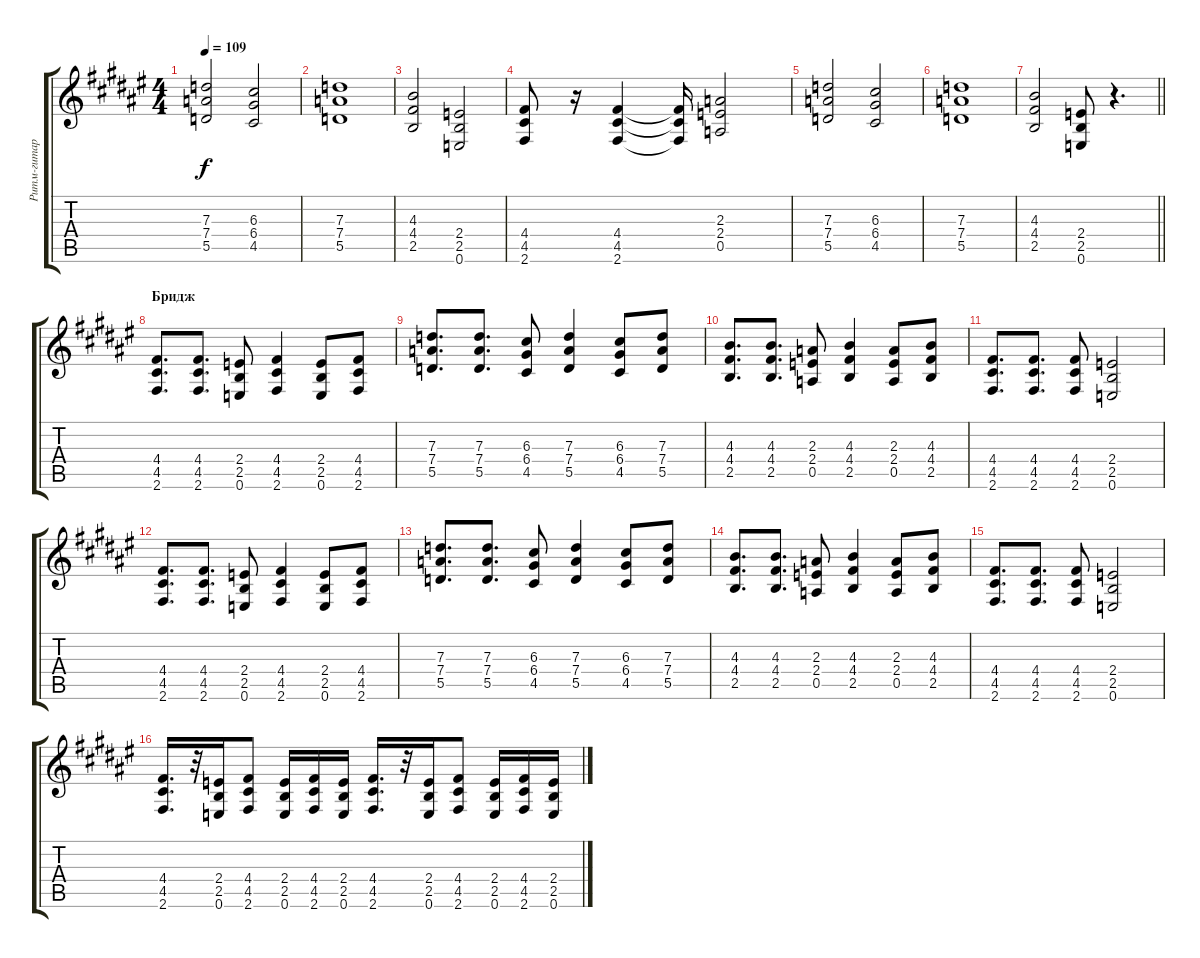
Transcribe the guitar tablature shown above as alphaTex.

\track ("Ритм-гитара (Р.Чуйков)" "Ритм-гитар") {instrument distortionguitar}
\staff {score tabs}
\tuning (E4 B3 G3 D3 A2 E2) {hide}
\ts (4 4)
\tempo 109
\clef g2
\ks f#
(7.3 7.4 5.5).2{dy f} (6.3 6.4 4.5).2 |
(7.3 7.4 5.5).1 |
(4.3 4.4 2.5).2 (2.4 2.5 0.6).2 |
(4.4 4.5 2.6).8 r.16 (4.4 4.5 2.6).4 (4.4{t} 4.5{t} 2.6{t}).16 (2.3 2.4 0.5).2 |
(7.3 7.4 5.5).2 (6.3 6.4 4.5).2 |
(7.3 7.4 5.5).1 |
\barLineRight lightlight
(4.3 4.4 2.5).2 (2.4 2.5 0.6).8 r.4{d} |
\section ("" "Бридж")
(4.4 4.5 2.6).8{d} (4.4 4.5 2.6).8{d} (2.4 2.5 0.6).8 (4.4 4.5 2.6).4 (2.4 2.5 0.6).8 (4.4 4.5 2.6).8 |
(7.3 7.4 5.5).8{d} (7.3 7.4 5.5).8{d} (6.3 6.4 4.5).8 (7.3 7.4 5.5).4 (6.3 6.4 4.5).8 (7.3 7.4 5.5).8 |
(4.3 4.4 2.5).8{d} (4.3 4.4 2.5).8{d} (2.3 2.4 0.5).8 (4.3 4.4 2.5).4 (2.3 2.4 0.5).8 (4.3 4.4 2.5).8 |
(4.4 4.5 2.6).8{d} (4.4 4.5 2.6).8{d} (4.4 4.5 2.6).8 (2.4 2.5 0.6).2 |
(4.4 4.5 2.6).8{d} (4.4 4.5 2.6).8{d} (2.4 2.5 0.6).8 (4.4 4.5 2.6).4 (2.4 2.5 0.6).8 (4.4 4.5 2.6).8 |
(7.3 7.4 5.5).8{d} (7.3 7.4 5.5).8{d} (6.3 6.4 4.5).8 (7.3 7.4 5.5).4 (6.3 6.4 4.5).8 (7.3 7.4 5.5).8 |
(4.3 4.4 2.5).8{d} (4.3 4.4 2.5).8{d} (2.3 2.4 0.5).8 (4.3 4.4 2.5).4 (2.3 2.4 0.5).8 (4.3 4.4 2.5).8 |
(4.4 4.5 2.6).8{d} (4.4 4.5 2.6).8{d} (4.4 4.5 2.6).8 (2.4 2.5 0.6).2 |
(4.4 4.5 2.6).16{d} r.32 (2.4 2.5 0.6).16 (4.4 4.5 2.6).8 (2.4 2.5 0.6).16 (4.4 4.5 2.6).16 (2.4 2.5 0.6).16 (4.4 4.5 2.6).16{d} r.32 (2.4 2.5 0.6).16 (4.4 4.5 2.6).8 (2.4 2.5 0.6).16 (4.4 4.5 2.6).16 (2.4 2.5 0.6).16
